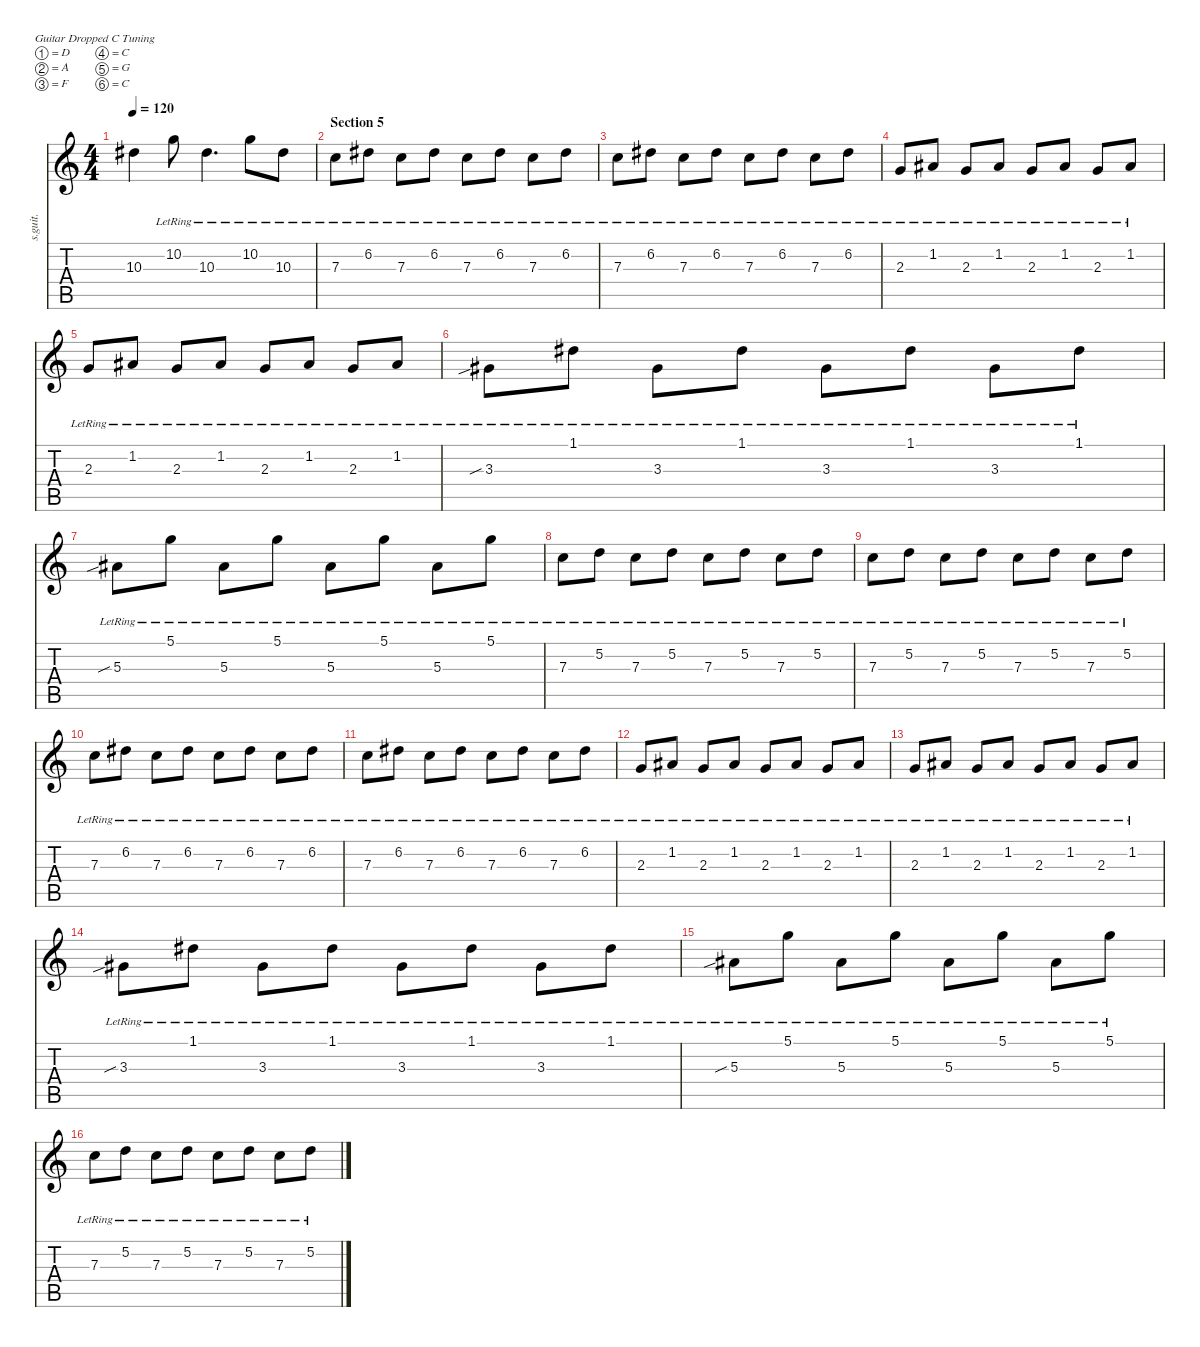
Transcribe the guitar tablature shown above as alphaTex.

\defaultSystemsLayout 4
\hideDynamics
\bracketExtendMode nobrackets
\track ("Jake Bowen" "s.guit.") {instrument electricguitarjazz}
\staff {score tabs}
\tuning (D4 A3 F3 C3 G2 C2)
\ts (4 4)
\tempo 120
\clef g2
\ks c
10.3{t acc #}.4{lyrics (0 "") lyrics (1 "") lyrics (2 "") lyrics (3 "") lyrics (4 "") dy f} 10.2{lr}.8{lyrics (0 "") lyrics (1 "") lyrics (2 "") lyrics (3 "") lyrics (4 "") dy mf} 10.3{lr acc #}.4{d lyrics (0 "") lyrics (1 "") lyrics (2 "") lyrics (3 "") lyrics (4 "")} 10.2{lr}.8{lyrics (0 "") lyrics (1 "") lyrics (2 "") lyrics (3 "") lyrics (4 "")} 10.3{lr acc #}.8{lyrics (0 "") lyrics (1 "") lyrics (2 "") lyrics (3 "") lyrics (4 "")} |
\section ("" "Section 5")
7.3{lr}.8{lyrics (0 "") lyrics (1 "") lyrics (2 "") lyrics (3 "") lyrics (4 "")} 6.2{lr acc #}.8{lyrics (0 "") lyrics (1 "") lyrics (2 "") lyrics (3 "") lyrics (4 "")} 7.3{lr}.8{lyrics (0 "") lyrics (1 "") lyrics (2 "") lyrics (3 "") lyrics (4 "")} 6.2{lr acc #}.8{lyrics (0 "") lyrics (1 "") lyrics (2 "") lyrics (3 "") lyrics (4 "")} 7.3{lr}.8{lyrics (0 "") lyrics (1 "") lyrics (2 "") lyrics (3 "") lyrics (4 "")} 6.2{lr acc #}.8{lyrics (0 "") lyrics (1 "") lyrics (2 "") lyrics (3 "") lyrics (4 "")} 7.3{lr}.8{lyrics (0 "") lyrics (1 "") lyrics (2 "") lyrics (3 "") lyrics (4 "")} 6.2{lr acc #}.8{lyrics (0 "") lyrics (1 "") lyrics (2 "") lyrics (3 "") lyrics (4 "")} |
7.3{lr}.8{lyrics (0 "") lyrics (1 "") lyrics (2 "") lyrics (3 "") lyrics (4 "")} 6.2{lr acc #}.8{lyrics (0 "") lyrics (1 "") lyrics (2 "") lyrics (3 "") lyrics (4 "")} 7.3{lr}.8{lyrics (0 "") lyrics (1 "") lyrics (2 "") lyrics (3 "") lyrics (4 "")} 6.2{lr acc #}.8{lyrics (0 "") lyrics (1 "") lyrics (2 "") lyrics (3 "") lyrics (4 "")} 7.3{lr}.8{lyrics (0 "") lyrics (1 "") lyrics (2 "") lyrics (3 "") lyrics (4 "")} 6.2{lr acc #}.8{lyrics (0 "") lyrics (1 "") lyrics (2 "") lyrics (3 "") lyrics (4 "")} 7.3{lr}.8{lyrics (0 "") lyrics (1 "") lyrics (2 "") lyrics (3 "") lyrics (4 "")} 6.2{lr acc #}.8{lyrics (0 "") lyrics (1 "") lyrics (2 "") lyrics (3 "") lyrics (4 "")} |
2.3{lr}.8{lyrics (0 "") lyrics (1 "") lyrics (2 "") lyrics (3 "") lyrics (4 "")} 1.2{lr acc #}.8{lyrics (0 "") lyrics (1 "") lyrics (2 "") lyrics (3 "") lyrics (4 "")} 2.3{lr}.8{lyrics (0 "") lyrics (1 "") lyrics (2 "") lyrics (3 "") lyrics (4 "")} 1.2{lr acc #}.8{lyrics (0 "") lyrics (1 "") lyrics (2 "") lyrics (3 "") lyrics (4 "")} 2.3{lr}.8{lyrics (0 "") lyrics (1 "") lyrics (2 "") lyrics (3 "") lyrics (4 "")} 1.2{lr acc #}.8{lyrics (0 "") lyrics (1 "") lyrics (2 "") lyrics (3 "") lyrics (4 "")} 2.3{lr}.8{lyrics (0 "") lyrics (1 "") lyrics (2 "") lyrics (3 "") lyrics (4 "")} 1.2{lr acc #}.8{lyrics (0 "") lyrics (1 "") lyrics (2 "") lyrics (3 "") lyrics (4 "")} |
2.3{lr}.8{lyrics (0 "") lyrics (1 "") lyrics (2 "") lyrics (3 "") lyrics (4 "")} 1.2{lr acc #}.8{lyrics (0 "") lyrics (1 "") lyrics (2 "") lyrics (3 "") lyrics (4 "")} 2.3{lr}.8{lyrics (0 "") lyrics (1 "") lyrics (2 "") lyrics (3 "") lyrics (4 "")} 1.2{lr acc #}.8{lyrics (0 "") lyrics (1 "") lyrics (2 "") lyrics (3 "") lyrics (4 "")} 2.3{lr}.8{lyrics (0 "") lyrics (1 "") lyrics (2 "") lyrics (3 "") lyrics (4 "")} 1.2{lr acc #}.8{lyrics (0 "") lyrics (1 "") lyrics (2 "") lyrics (3 "") lyrics (4 "")} 2.3{lr}.8{lyrics (0 "") lyrics (1 "") lyrics (2 "") lyrics (3 "") lyrics (4 "")} 1.2{lr acc #}.8{lyrics (0 "") lyrics (1 "") lyrics (2 "") lyrics (3 "") lyrics (4 "")} |
3.3{sib lr acc #}.8{lyrics (0 "") lyrics (1 "") lyrics (2 "") lyrics (3 "") lyrics (4 "")} 1.1{lr acc #}.8{lyrics (0 "") lyrics (1 "") lyrics (2 "") lyrics (3 "") lyrics (4 "")} 3.3{lr acc #}.8{lyrics (0 "") lyrics (1 "") lyrics (2 "") lyrics (3 "") lyrics (4 "")} 1.1{lr acc #}.8{lyrics (0 "") lyrics (1 "") lyrics (2 "") lyrics (3 "") lyrics (4 "")} 3.3{lr acc #}.8{lyrics (0 "") lyrics (1 "") lyrics (2 "") lyrics (3 "") lyrics (4 "")} 1.1{lr acc #}.8{lyrics (0 "") lyrics (1 "") lyrics (2 "") lyrics (3 "") lyrics (4 "")} 3.3{lr acc #}.8{lyrics (0 "") lyrics (1 "") lyrics (2 "") lyrics (3 "") lyrics (4 "")} 1.1{lr acc #}.8{lyrics (0 "") lyrics (1 "") lyrics (2 "") lyrics (3 "") lyrics (4 "")} |
5.3{sib lr acc #}.8{lyrics (0 "") lyrics (1 "") lyrics (2 "") lyrics (3 "") lyrics (4 "")} 5.1{lr}.8{lyrics (0 "") lyrics (1 "") lyrics (2 "") lyrics (3 "") lyrics (4 "")} 5.3{lr acc #}.8{lyrics (0 "") lyrics (1 "") lyrics (2 "") lyrics (3 "") lyrics (4 "")} 5.1{lr}.8{lyrics (0 "") lyrics (1 "") lyrics (2 "") lyrics (3 "") lyrics (4 "")} 5.3{lr acc #}.8{lyrics (0 "") lyrics (1 "") lyrics (2 "") lyrics (3 "") lyrics (4 "")} 5.1{lr}.8{lyrics (0 "") lyrics (1 "") lyrics (2 "") lyrics (3 "") lyrics (4 "")} 5.3{lr acc #}.8{lyrics (0 "") lyrics (1 "") lyrics (2 "") lyrics (3 "") lyrics (4 "")} 5.1{lr}.8{lyrics (0 "") lyrics (1 "") lyrics (2 "") lyrics (3 "") lyrics (4 "")} |
7.3{lr}.8{lyrics (0 "") lyrics (1 "") lyrics (2 "") lyrics (3 "") lyrics (4 "")} 5.2{lr}.8{lyrics (0 "") lyrics (1 "") lyrics (2 "") lyrics (3 "") lyrics (4 "")} 7.3{lr}.8{lyrics (0 "") lyrics (1 "") lyrics (2 "") lyrics (3 "") lyrics (4 "")} 5.2{lr}.8{lyrics (0 "") lyrics (1 "") lyrics (2 "") lyrics (3 "") lyrics (4 "")} 7.3{lr}.8{lyrics (0 "") lyrics (1 "") lyrics (2 "") lyrics (3 "") lyrics (4 "")} 5.2{lr}.8{lyrics (0 "") lyrics (1 "") lyrics (2 "") lyrics (3 "") lyrics (4 "")} 7.3{lr}.8{lyrics (0 "") lyrics (1 "") lyrics (2 "") lyrics (3 "") lyrics (4 "")} 5.2{lr}.8{lyrics (0 "") lyrics (1 "") lyrics (2 "") lyrics (3 "") lyrics (4 "")} |
7.3{lr}.8{lyrics (0 "") lyrics (1 "") lyrics (2 "") lyrics (3 "") lyrics (4 "")} 5.2{lr}.8{lyrics (0 "") lyrics (1 "") lyrics (2 "") lyrics (3 "") lyrics (4 "")} 7.3{lr}.8{lyrics (0 "") lyrics (1 "") lyrics (2 "") lyrics (3 "") lyrics (4 "")} 5.2{lr}.8{lyrics (0 "") lyrics (1 "") lyrics (2 "") lyrics (3 "") lyrics (4 "")} 7.3{lr}.8{lyrics (0 "") lyrics (1 "") lyrics (2 "") lyrics (3 "") lyrics (4 "")} 5.2{lr}.8{lyrics (0 "") lyrics (1 "") lyrics (2 "") lyrics (3 "") lyrics (4 "")} 7.3{lr}.8{lyrics (0 "") lyrics (1 "") lyrics (2 "") lyrics (3 "") lyrics (4 "")} 5.2{lr}.8{lyrics (0 "") lyrics (1 "") lyrics (2 "") lyrics (3 "") lyrics (4 "")} |
7.3{lr}.8{lyrics (0 "") lyrics (1 "") lyrics (2 "") lyrics (3 "") lyrics (4 "")} 6.2{lr acc #}.8{lyrics (0 "") lyrics (1 "") lyrics (2 "") lyrics (3 "") lyrics (4 "")} 7.3{lr}.8{lyrics (0 "") lyrics (1 "") lyrics (2 "") lyrics (3 "") lyrics (4 "")} 6.2{lr acc #}.8{lyrics (0 "") lyrics (1 "") lyrics (2 "") lyrics (3 "") lyrics (4 "")} 7.3{lr}.8{lyrics (0 "") lyrics (1 "") lyrics (2 "") lyrics (3 "") lyrics (4 "")} 6.2{lr acc #}.8{lyrics (0 "") lyrics (1 "") lyrics (2 "") lyrics (3 "") lyrics (4 "")} 7.3{lr}.8{lyrics (0 "") lyrics (1 "") lyrics (2 "") lyrics (3 "") lyrics (4 "")} 6.2{lr acc #}.8{lyrics (0 "") lyrics (1 "") lyrics (2 "") lyrics (3 "") lyrics (4 "")} |
7.3{lr}.8{lyrics (0 "") lyrics (1 "") lyrics (2 "") lyrics (3 "") lyrics (4 "")} 6.2{lr acc #}.8{lyrics (0 "") lyrics (1 "") lyrics (2 "") lyrics (3 "") lyrics (4 "")} 7.3{lr}.8{lyrics (0 "") lyrics (1 "") lyrics (2 "") lyrics (3 "") lyrics (4 "")} 6.2{lr acc #}.8{lyrics (0 "") lyrics (1 "") lyrics (2 "") lyrics (3 "") lyrics (4 "")} 7.3{lr}.8{lyrics (0 "") lyrics (1 "") lyrics (2 "") lyrics (3 "") lyrics (4 "")} 6.2{lr acc #}.8{lyrics (0 "") lyrics (1 "") lyrics (2 "") lyrics (3 "") lyrics (4 "")} 7.3{lr}.8{lyrics (0 "") lyrics (1 "") lyrics (2 "") lyrics (3 "") lyrics (4 "")} 6.2{lr acc #}.8{lyrics (0 "") lyrics (1 "") lyrics (2 "") lyrics (3 "") lyrics (4 "")} |
2.3{lr}.8{lyrics (0 "") lyrics (1 "") lyrics (2 "") lyrics (3 "") lyrics (4 "")} 1.2{lr acc #}.8{lyrics (0 "") lyrics (1 "") lyrics (2 "") lyrics (3 "") lyrics (4 "")} 2.3{lr}.8{lyrics (0 "") lyrics (1 "") lyrics (2 "") lyrics (3 "") lyrics (4 "")} 1.2{lr acc #}.8{lyrics (0 "") lyrics (1 "") lyrics (2 "") lyrics (3 "") lyrics (4 "")} 2.3{lr}.8{lyrics (0 "") lyrics (1 "") lyrics (2 "") lyrics (3 "") lyrics (4 "")} 1.2{lr acc #}.8{lyrics (0 "") lyrics (1 "") lyrics (2 "") lyrics (3 "") lyrics (4 "")} 2.3{lr}.8{lyrics (0 "") lyrics (1 "") lyrics (2 "") lyrics (3 "") lyrics (4 "")} 1.2{lr acc #}.8{lyrics (0 "") lyrics (1 "") lyrics (2 "") lyrics (3 "") lyrics (4 "")} |
2.3{lr}.8{lyrics (0 "") lyrics (1 "") lyrics (2 "") lyrics (3 "") lyrics (4 "")} 1.2{lr acc #}.8{lyrics (0 "") lyrics (1 "") lyrics (2 "") lyrics (3 "") lyrics (4 "")} 2.3{lr}.8{lyrics (0 "") lyrics (1 "") lyrics (2 "") lyrics (3 "") lyrics (4 "")} 1.2{lr acc #}.8{lyrics (0 "") lyrics (1 "") lyrics (2 "") lyrics (3 "") lyrics (4 "")} 2.3{lr}.8{lyrics (0 "") lyrics (1 "") lyrics (2 "") lyrics (3 "") lyrics (4 "")} 1.2{lr acc #}.8{lyrics (0 "") lyrics (1 "") lyrics (2 "") lyrics (3 "") lyrics (4 "")} 2.3{lr}.8{lyrics (0 "") lyrics (1 "") lyrics (2 "") lyrics (3 "") lyrics (4 "")} 1.2{lr acc #}.8{lyrics (0 "") lyrics (1 "") lyrics (2 "") lyrics (3 "") lyrics (4 "")} |
3.3{sib lr acc #}.8{lyrics (0 "") lyrics (1 "") lyrics (2 "") lyrics (3 "") lyrics (4 "")} 1.1{lr acc #}.8{lyrics (0 "") lyrics (1 "") lyrics (2 "") lyrics (3 "") lyrics (4 "")} 3.3{lr acc #}.8{lyrics (0 "") lyrics (1 "") lyrics (2 "") lyrics (3 "") lyrics (4 "")} 1.1{lr acc #}.8{lyrics (0 "") lyrics (1 "") lyrics (2 "") lyrics (3 "") lyrics (4 "")} 3.3{lr acc #}.8{lyrics (0 "") lyrics (1 "") lyrics (2 "") lyrics (3 "") lyrics (4 "")} 1.1{lr acc #}.8{lyrics (0 "") lyrics (1 "") lyrics (2 "") lyrics (3 "") lyrics (4 "")} 3.3{lr acc #}.8{lyrics (0 "") lyrics (1 "") lyrics (2 "") lyrics (3 "") lyrics (4 "")} 1.1{lr acc #}.8{lyrics (0 "") lyrics (1 "") lyrics (2 "") lyrics (3 "") lyrics (4 "")} |
5.3{sib lr acc #}.8{lyrics (0 "") lyrics (1 "") lyrics (2 "") lyrics (3 "") lyrics (4 "")} 5.1{lr}.8{lyrics (0 "") lyrics (1 "") lyrics (2 "") lyrics (3 "") lyrics (4 "")} 5.3{lr acc #}.8{lyrics (0 "") lyrics (1 "") lyrics (2 "") lyrics (3 "") lyrics (4 "")} 5.1{lr}.8{lyrics (0 "") lyrics (1 "") lyrics (2 "") lyrics (3 "") lyrics (4 "")} 5.3{lr acc #}.8{lyrics (0 "") lyrics (1 "") lyrics (2 "") lyrics (3 "") lyrics (4 "")} 5.1{lr}.8{lyrics (0 "") lyrics (1 "") lyrics (2 "") lyrics (3 "") lyrics (4 "")} 5.3{lr acc #}.8{lyrics (0 "") lyrics (1 "") lyrics (2 "") lyrics (3 "") lyrics (4 "")} 5.1{lr}.8{lyrics (0 "") lyrics (1 "") lyrics (2 "") lyrics (3 "") lyrics (4 "")} |
7.3{lr}.8{lyrics (0 "") lyrics (1 "") lyrics (2 "") lyrics (3 "") lyrics (4 "")} 5.2{lr}.8{lyrics (0 "") lyrics (1 "") lyrics (2 "") lyrics (3 "") lyrics (4 "")} 7.3{lr}.8{lyrics (0 "") lyrics (1 "") lyrics (2 "") lyrics (3 "") lyrics (4 "")} 5.2{lr}.8{lyrics (0 "") lyrics (1 "") lyrics (2 "") lyrics (3 "") lyrics (4 "")} 7.3{lr}.8{lyrics (0 "") lyrics (1 "") lyrics (2 "") lyrics (3 "") lyrics (4 "")} 5.2{lr}.8{lyrics (0 "") lyrics (1 "") lyrics (2 "") lyrics (3 "") lyrics (4 "")} 7.3{lr}.8{lyrics (0 "") lyrics (1 "") lyrics (2 "") lyrics (3 "") lyrics (4 "")} 5.2{lr}.8{lyrics (0 "") lyrics (1 "") lyrics (2 "") lyrics (3 "") lyrics (4 "")}
